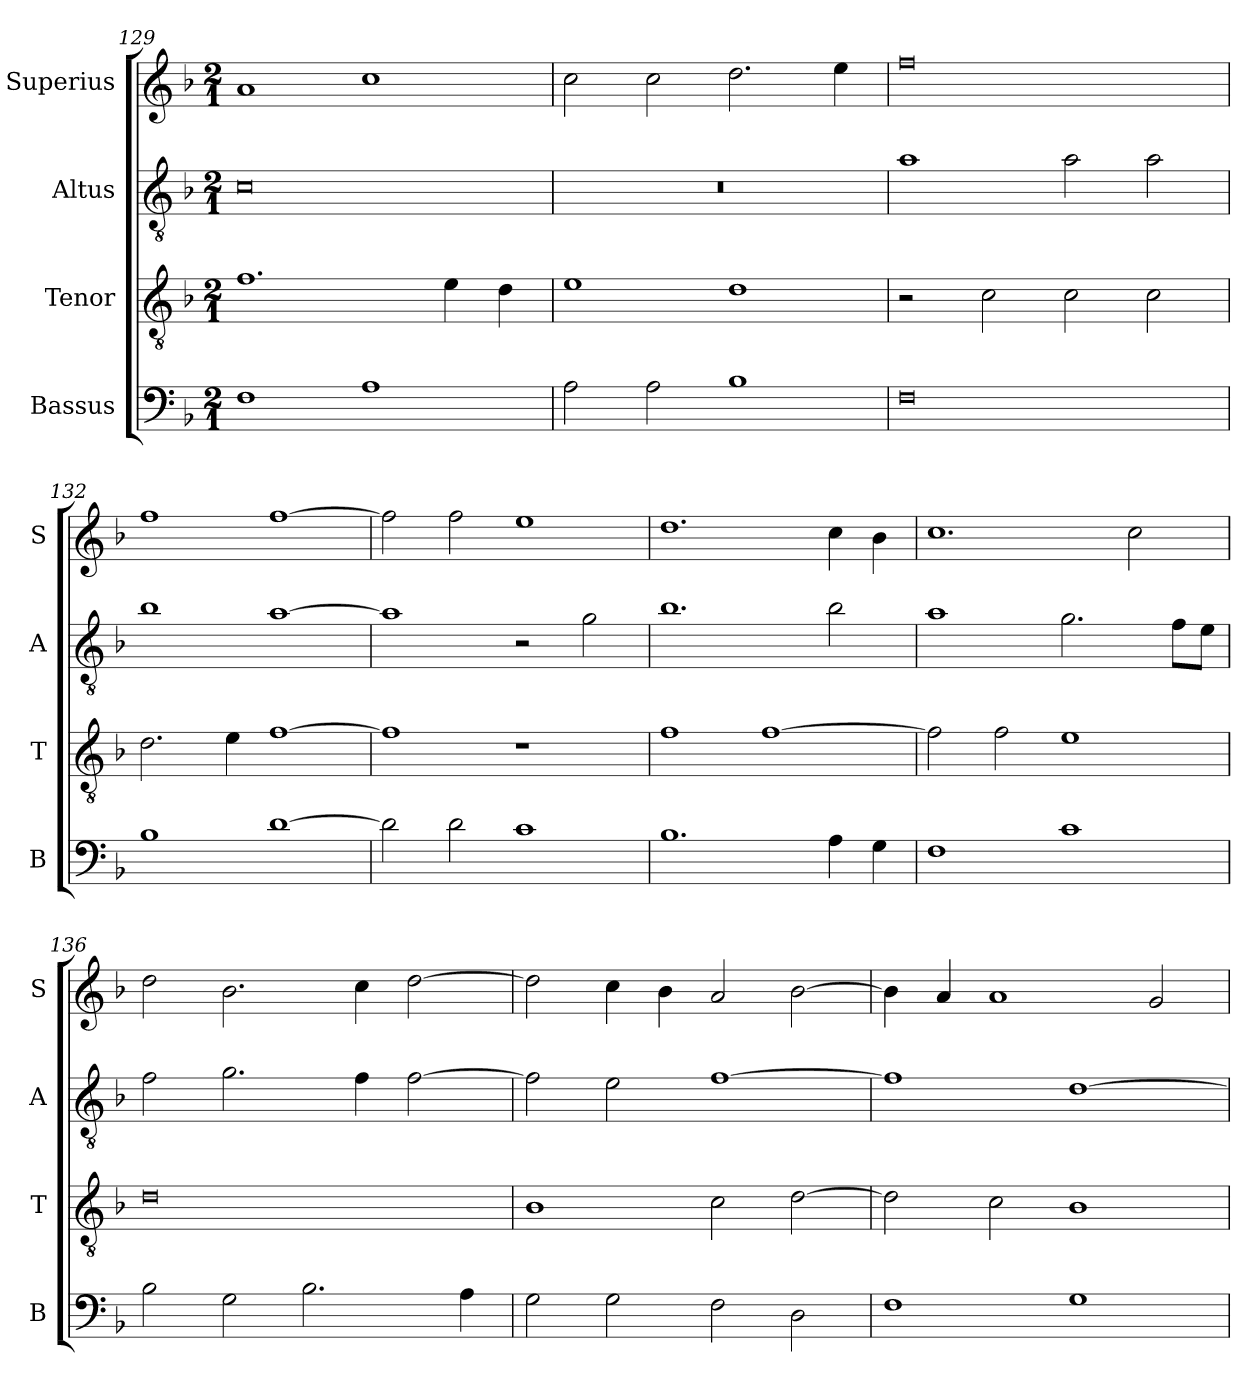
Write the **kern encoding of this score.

**kern	**kern	**kern	**kern
*part4	*part3	*part2	*part1
*staff4	*staff3	*staff2	*staff1
*I"Bassus	*I"Tenor	*I"Altus	*I"Superius
*I'B	*I'T	*I'A	*I'S
*clefF4	*clefGv2	*clefGv2	*clefG2
*k[b-]	*k[b-]	*k[b-]	*k[b-]
*F:	*F:	*F:	*F:
*M2/1	*M2/1	*M2/1	*M2/1
=129	=129	=129	=129
1F	1.f	0c	1a
1A	.	.	1cc
.	4e	.	.
.	4d	.	.
=130	=130	=130	=130
2A	1e	0r	2cc
2A	.	.	2cc
1B-	1d	.	2.dd
.	.	.	4ee
=131	=131	=131	=131
0F	2r	1a	0ff
.	2c	.	.
.	2c	2a	.
.	2c	2a	.
=132	=132	=132	=132
1B-	2.d	1b-	1ff
.	4e	.	.
[1d	[1f	[1a	[1ff
=133	=133	=133	=133
2d]	1f]	1a]	2ff]
2d	.	.	2ff
1c	1r	2r	1ee
.	.	2g	.
=134	=134	=134	=134
1.B-	1f	1.b-	1.dd
.	[1f	.	.
4A	.	2b-	4cc
4G	.	.	4b-
=135	=135	=135	=135
1F	2f]	1a	1.cc
.	2f	.	.
1c	1e	2.g	.
.	.	.	2cc
.	.	8fL	.
.	.	8eJ	.
=136	=136	=136	=136
2B-	0d	2f	2dd
2G	.	2.g	2.b-
2.B-	.	.	.
.	.	4f	4cc
.	.	[2f	[2dd
4A	.	.	.
=137	=137	=137	=137
2G	1B-	2f]	2dd]
2G	.	2e	4cc
.	.	.	4b-
2F	2c	[1f	2a
2D	[2d	.	[2b-
=138	=138	=138	=138
1F	2d]	1f]	4b-]
.	.	.	4a
.	2c	.	1a
1G	1B-	[1d	.
.	.	.	2g
=	=	=	=
*-	*-	*-	*-
